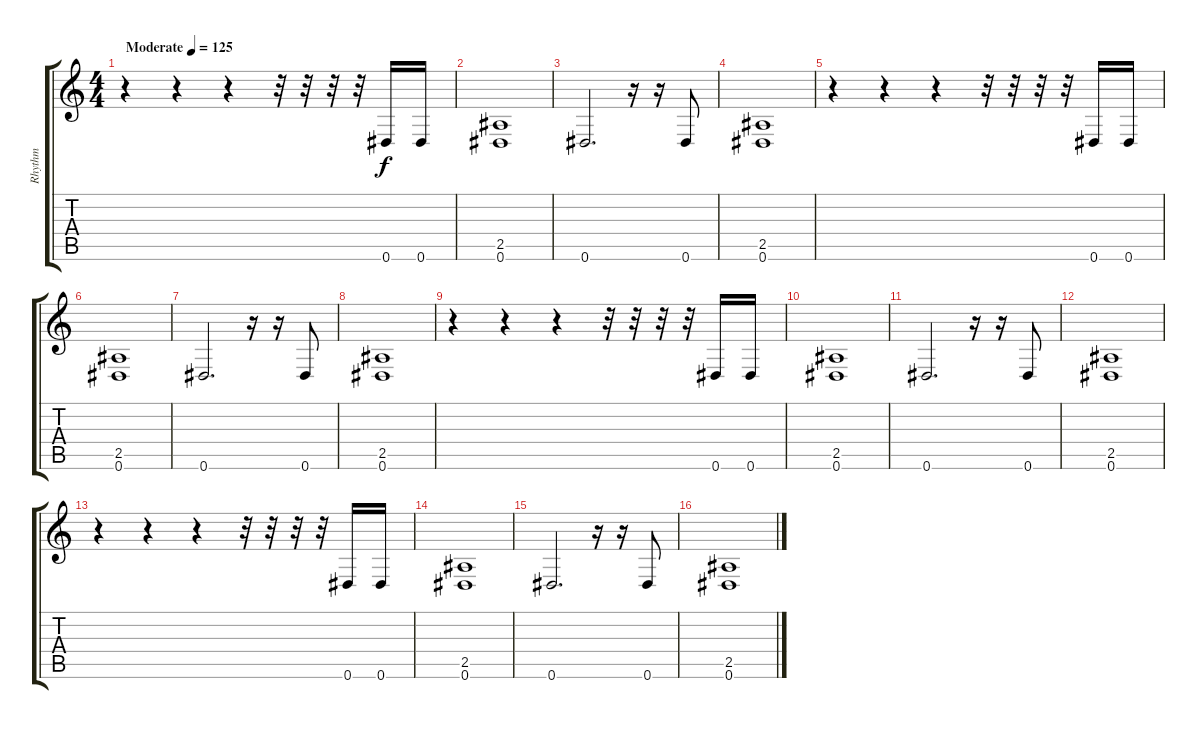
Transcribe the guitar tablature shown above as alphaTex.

\track ("Rhythm" "Rhythm") {instrument distortionguitar}
\staff {score tabs}
\tuning (Eb4 Bb3 Gb3 Db3 Ab2 Eb2) {hide}
\ts (4 4)
\tempo (125 "Moderate")
\clef g2
\ks c
r.4{dy f instrument distortionguitar} r.4 r.4 r.32 r.32 r.32 r.32 0.6.16 0.6.16 |
(2.5 0.6).1 |
0.6.2{d} r.16 r.16 0.6.8 |
(2.5 0.6).1 |
r.4 r.4 r.4 r.32 r.32 r.32 r.32 0.6.16 0.6.16 |
(2.5 0.6).1 |
0.6.2{d} r.16 r.16 0.6.8 |
(2.5 0.6).1 |
r.4 r.4 r.4 r.32 r.32 r.32 r.32 0.6.16 0.6.16 |
(2.5 0.6).1 |
0.6.2{d} r.16 r.16 0.6.8 |
(2.5 0.6).1 |
r.4 r.4 r.4 r.32 r.32 r.32 r.32 0.6.16 0.6.16 |
(2.5 0.6).1 |
0.6.2{d} r.16 r.16 0.6.8 |
(2.5 0.6).1
